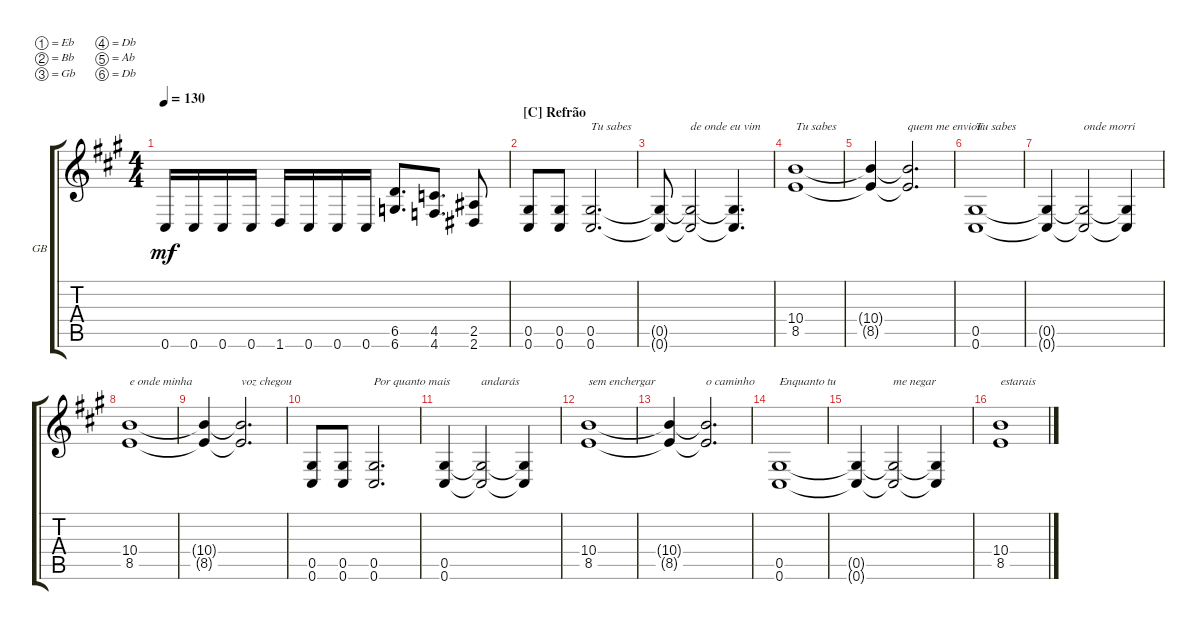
\defaultSystemsLayout 4
\bracketExtendMode groupsimilarinstruments
\firstSystemTrackNameOrientation horizontal
\otherSystemsTrackNameOrientation horizontal
\track ("Guitarra Base" "GB") {instrument acousticguitarsteel}
\staff {score tabs}
\tuning (Eb4 Bb3 Gb3 Db3 Ab2 Db2)
\ts (4 4)
\tempo 130
\clef g2
\ks a
0.6.16{dy mf} 0.6.16 0.6.16 0.6.16 1.6.16 0.6.16 0.6.16 0.6.16 (6.6 6.5).8{d} (4.5 4.6).8{d} (2.6 2.5).8 |
\section ("C" "Refrão")
(0.6 0.5).8 (0.5 0.6).8 (0.5 0.6).2{d txt "Tu sabes"} |
(0.5{t} 0.6{t}).8 (0.5{t} 0.6{t}).2{txt "de onde eu vim"} (0.6{t} 0.5{t}).4{d} |
(8.5 10.4).1{txt "Tu sabes"} |
(10.4{t} 8.5{t}).4 (8.5{t} 10.4{t}).2{d txt "quem me enviou"} |
(0.6 0.5).1{txt "Tu sabes"} |
(0.5{t} 0.6{t}).4 (0.5{t} 0.6{t}).2{txt "onde morri"} (0.6{t} 0.5{t}).4 |
(8.5 10.4).1{txt "e onde minha"} |
(10.4{t} 8.5{t}).4 (8.5{t} 10.4{t}).2{d txt "voz chegou"} |
(0.6 0.5).8 (0.5 0.6).8 (0.6 0.5).2{d txt "Por quanto mais"} |
(0.5 0.6).4 (0.5{t} 0.6{t}).2{txt "andarás"} (0.6{t} 0.5{t}).4 |
(8.5 10.4).1{txt "sem enchergar"} |
(10.4{t} 8.5{t}).4 (8.5{t} 10.4{t}).2{d txt "o caminho"} |
(0.6 0.5).1{txt "Enquanto tu"} |
(0.5{t} 0.6{t}).4 (0.5{t} 0.6{t}).2{txt "me negar"} (0.6{t} 0.5{t}).4 |
(8.5 10.4).1{txt "estarais"}
